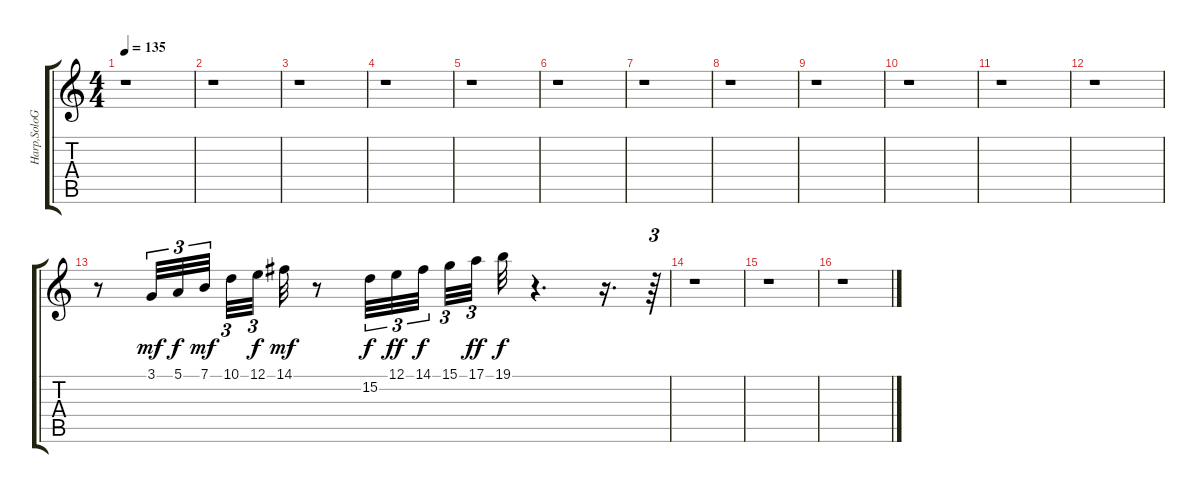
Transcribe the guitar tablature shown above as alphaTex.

\track ("Harp,SoloGt.                        " "Harp,SoloG") {instrument orchestralharp}
\staff {score tabs}
\tuning (E4 B3 G3 D3 A2 E2) {hide}
\ts (4 4)
\tempo 135
\clef g2
\ks c
r.1{dy mf} |
r.1 |
r.1 |
r.1 |
r.1 |
r.1 |
r.1 |
r.1 |
r.1 |
r.1 |
r.1 |
r.1 |
r.8 3.1.32{tu (3 2) balance 3} 5.1.32{tu (3 2) dy f balance 1} 7.1.32{tu (3 2) dy mf balance 2} 10.1.32{tu (3 2) balance 4} 12.1.32{tu (3 2) dy f balance 5} 14.1.32{dy mf balance 6} r.8 15.2.32{tu (3 2) dy f balance 6} 12.1.32{tu (3 2) dy ff balance 8} 14.1.32{tu (3 2) dy f balance 9} 15.1.32{tu (3 2) balance 10} 17.1.32{tu (3 2) dy ff balance 12} 19.1.32{dy f balance 13} r.4{d} r.16{d} r.64{tu (3 2)} |
r.1 |
r.1 |
r.1
